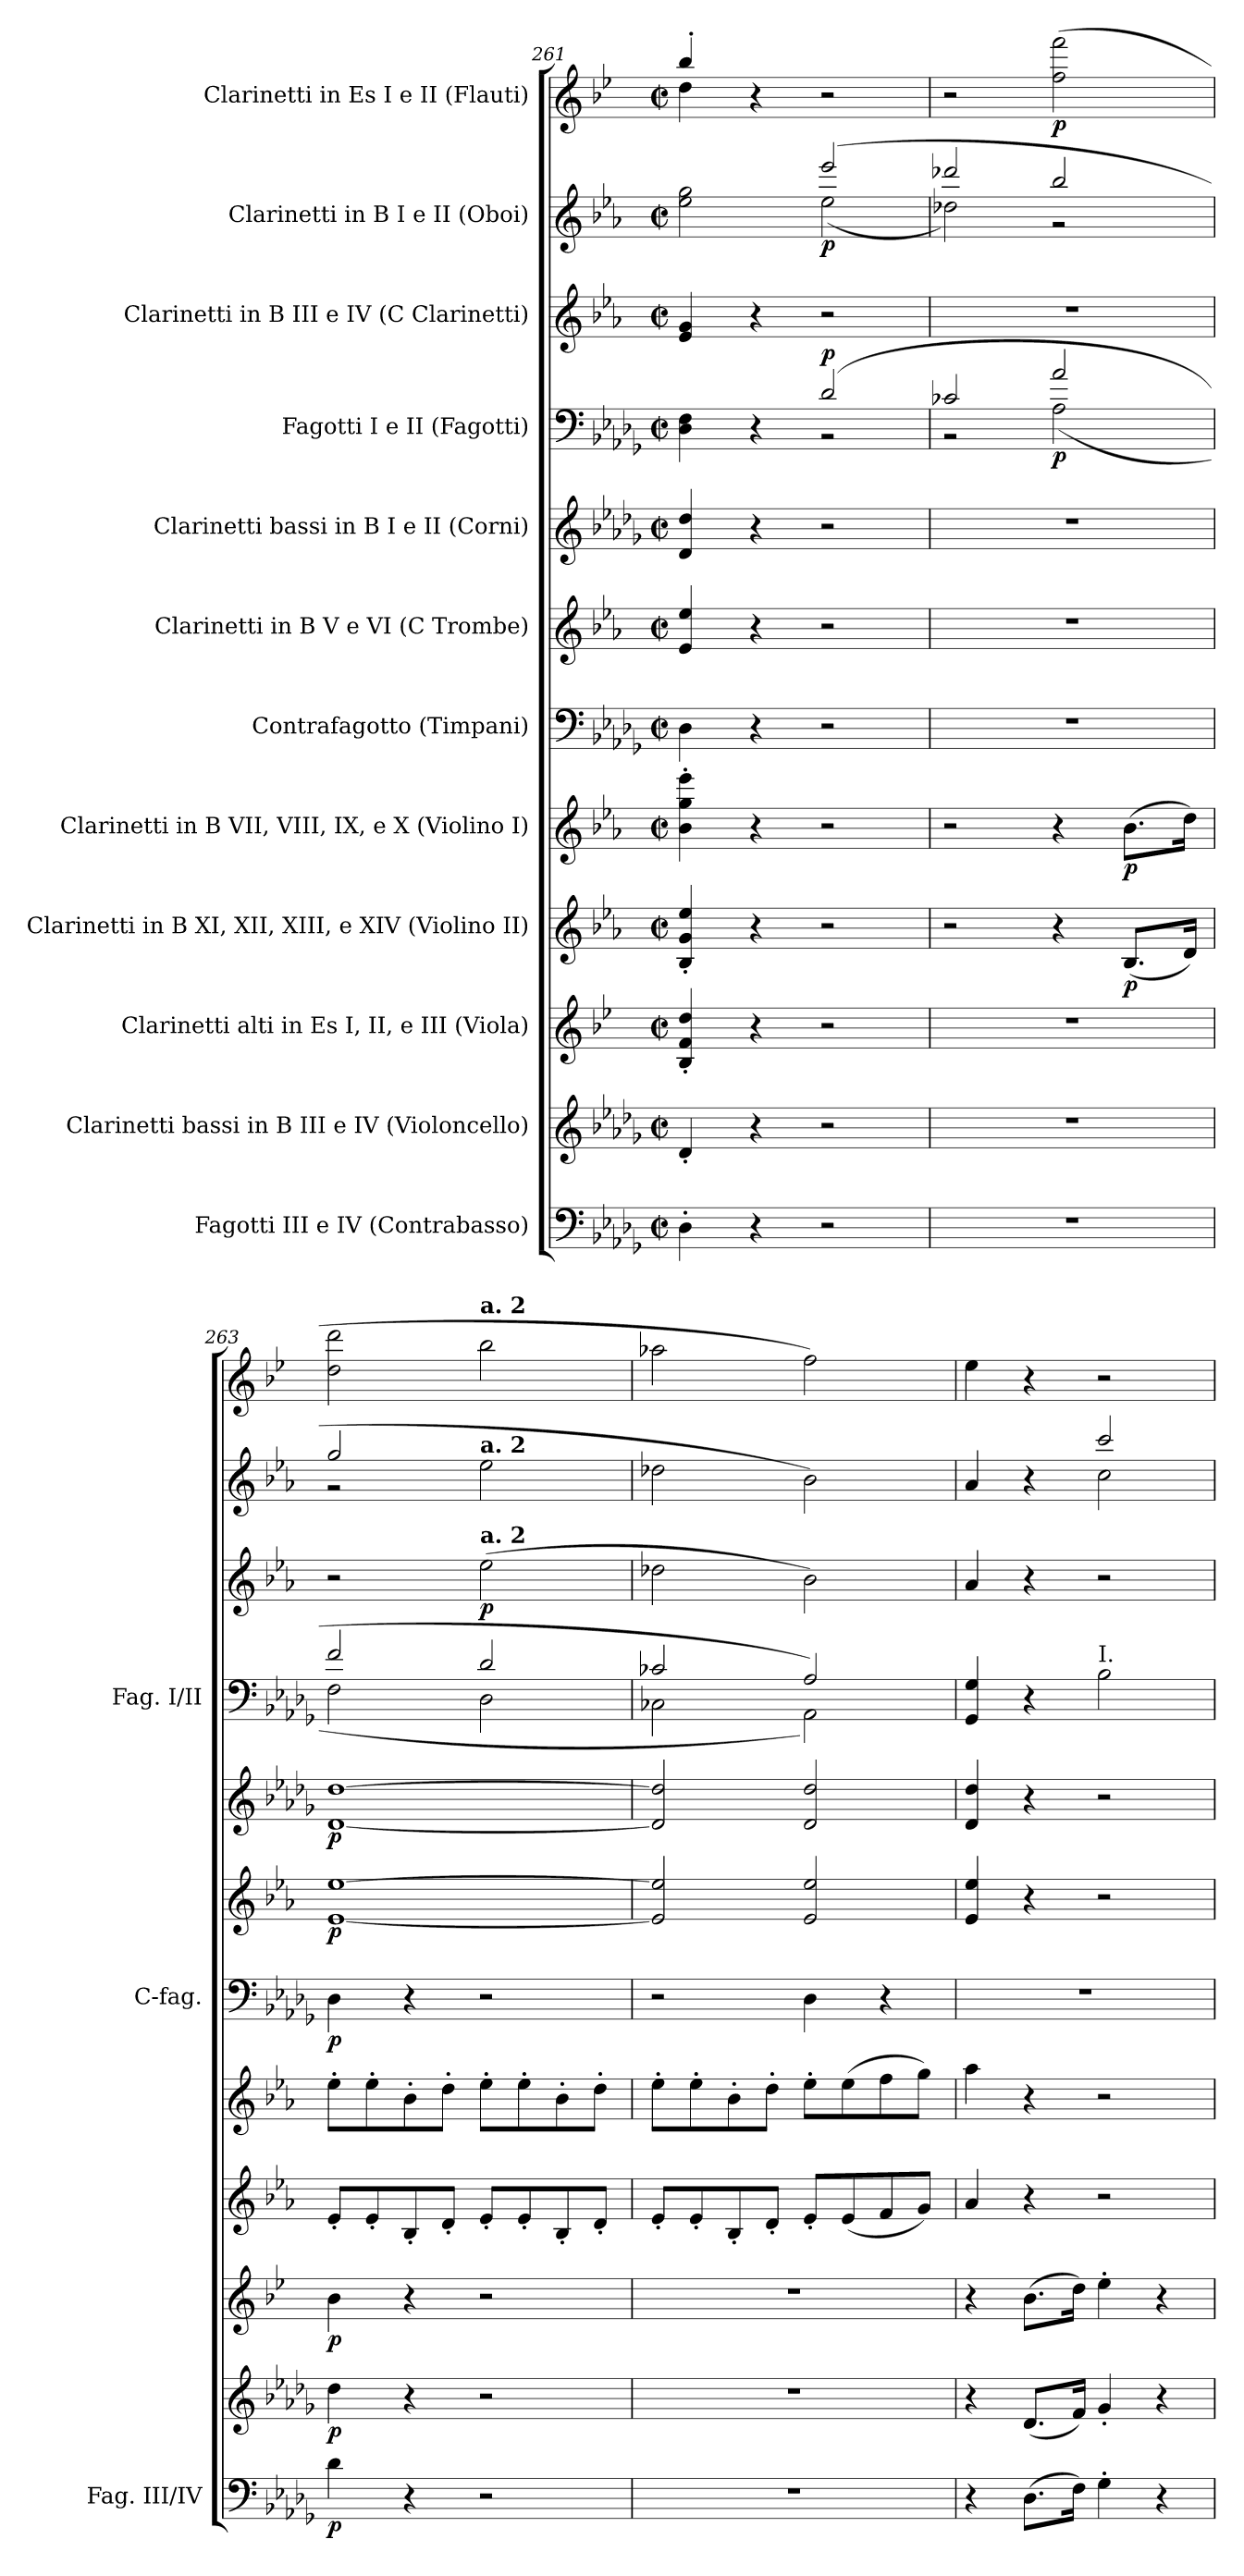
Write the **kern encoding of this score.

**kern	**dynam	**kern	**dynam	**kern	**dynam	**kern	**dynam	**kern	**dynam	**kern	**dynam	**kern	**dynam	**kern	**dynam	**kern	**dynam	**kern	**dynam	**kern	**dynam	**kern	**dynam
*part12	*part12	*part11	*part11	*part10	*part10	*part9	*part9	*part8	*part8	*part7	*part7	*part6	*part6	*part5	*part5	*part4	*part4	*part3	*part3	*part2	*part2	*part1	*part1
*staff12	*staff12	*staff11	*staff11	*staff10	*staff10	*staff9	*staff9	*staff8	*staff8	*staff7	*staff7	*staff6	*staff6	*staff5	*staff5	*staff4	*staff4	*staff3	*staff3	*staff2	*staff2	*staff1	*staff1
*I"Fagotti III e IV (Contrabasso)	*	*I"Clarinetti bassi in B III e IV (Violoncello)	*	*I"Clarinetti alti in Es I, II, e III (Viola)	*	*I"Clarinetti in B XI, XII, XIII, e XIV (Violino II)	*	*I"Clarinetti in B VII, VIII, IX, e X (Violino I)	*	*I"Contrafagotto (Timpani)	*	*I"Clarinetti in B V e VI (C Trombe)	*	*I"Clarinetti bassi in B I e II (Corni)	*	*I"Fagotti I e II (Fagotti)	*	*I"Clarinetti in B III e IV (C Clarinetti)	*	*I"Clarinetti in B I e II (Oboi)	*	*I"Clarinetti in Es I e II (Flauti)	*
*I'Fag. III/IV	*	*	*	*	*	*	*	*	*	*I'C-fag.	*	*	*	*	*	*I'Fag. I/II	*	*	*	*	*	*	*
*clefF4	*	*clefG2	*	*clefG2	*	*clefG2	*	*clefG2	*	*clefF4	*	*clefG2	*	*clefG2	*	*clefF4	*	*clefG2	*	*clefG2	*	*clefG2	*
*	*	*ITrd8c14	*	*ITrd5c9	*	*ITrd1c2	*	*ITrd1c2	*	*ITrd7c12	*	*ITrd1c2	*	*ITrd8c14	*	*	*	*ITrd1c2	*	*ITrd1c2	*	*ITrd-2c-3	*
*k[b-e-a-d-g-]	*	*k[b-e-a-d-g-]	*	*k[b-e-a-d-g-]	*	*k[b-e-a-d-g-]	*	*k[b-e-a-d-g-]	*	*k[b-e-a-d-g-]	*	*k[b-e-a-d-g-]	*	*k[b-e-a-d-g-]	*	*k[b-e-a-d-g-]	*	*k[b-e-a-d-g-]	*	*k[b-e-a-d-g-]	*	*k[b-e-a-d-g-]	*
*M2/2	*	*M2/2	*	*M2/2	*	*M2/2	*	*M2/2	*	*M2/2	*	*M2/2	*	*M2/2	*	*M2/2	*	*M2/2	*	*M2/2	*	*M2/2	*
*met(c|)	*	*met(c|)	*	*met(c|)	*	*met(c|)	*	*met(c|)	*	*met(c|)	*	*met(c|)	*	*met(c|)	*	*met(c|)	*	*met(c|)	*	*met(c|)	*	*met(c|)	*
=261	=261	=261	=261	=261	=261	=261	=261	=261	=261	=261	=261	=261	=261	=261	=261	=261	=261	=261	=261	=261	=261	=261	=261
*	*	*	*	*	*	*	*	*	*	*	*	*	*	*	*	*^	*	*	*	*^	*	*^	*
4D-'\	.	4D-'/	.	4D-/' 4A-/' 4f/'	.	4A-/' 4f/' 4dd-/'	.	4a-\' 4ff\' 4ddd-\'	.	4DD-\	.	4d-/ 4dd-/	.	4D-/ 4d-/	.	4D-\ 4F\	2ryy	.	4d-/ 4f/	.	2dd-\ 2ff\	2ryy	.	4ddd-'/	4ff\	.
4r	.	4r	.	4r	.	4r	.	4r	.	4r	.	4r	.	4r	.	4r	.	.	4r	.	.	.	.	4r	2.ryy	.
!	!	!	!	!	!	!	!	!	!	!	!	!	!	!	!	!	!	!LO:DY:a	!	!	!	!	!LO:DY:b	!	!	!
2r	.	2r	.	2r	.	2r	.	2r	.	2r	.	2r	.	2r	.	(>2d-/	2r	p	2r	.	(>2ddd-/	(<2dd-\	p	2r	.	.
*	*	*	*	*	*	*	*	*	*	*	*	*	*	*	*	*	*	*	*	*	*	*	*	*v	*v	*
=262	=262	=262	=262	=262	=262	=262	=262	=262	=262	=262	=262	=262	=262	=262	=262	=262	=262	=262	=262	=262	=262	=262	=262	=262	=262
1r	.	1r	.	1r	.	2r	.	2r	.	1r	.	1r	.	1r	.	2c-X/	2r	.	1r	.	2ccc-X/	2cc-X\)	.	2r	.
!	!	!	!	!	!	!	!	!	!	!	!	!	!	!	!	!	!	!LO:DY:b	!	!	!	!	!	!	!LO:DY:b
.	.	.	.	.	.	4r	.	4r	.	.	.	.	.	.	.	2a-/	(<2A-\	p	.	.	2aa-/	2r	.	(>2aa-\ 2aaa-\	p
!	!	!	!	!	!	!	!LO:DY:b	!	!LO:DY:b	!	!	!	!	!	!	!	!	!	!	!	!	!	!	!	!
.	.	.	.	.	.	(<8.A-/L	p	(>8.a-\L	p	.	.	.	.	.	.	.	.	.	.	.	.	.	.	.	.
.	.	.	.	.	.	16c/Jk)	.	16cc\Jk)	.	.	.	.	.	.	.	.	.	.	.	.	.	.	.	.	.
=263	=263	=263	=263	=263	=263	=263	=263	=263	=263	=263	=263	=263	=263	=263	=263	=263	=263	=263	=263	=263	=263	=263	=263	=263	=263
!	!LO:DY:b	!	!LO:DY:b	!	!LO:DY:b	!	!	!	!	!	!LO:DY:b	!	!LO:DY:b	!	!LO:DY:b	!	!	!	!	!	!	!	!	!	!
4d-\	p	4d-\	p	4d-\	p	8d-'/L	.	8dd-'\L	.	4DD-\	p	[1d- [1dd-	p	[1D- [1d-	p	2f/	2F\	.	2r	.	2ff/	2r	.	2ff\ 2fff\	.
.	.	.	.	.	.	8d-'/	.	8dd-'\	.	.	.	.	.	.	.	.	.	.	.	.	.	.	.	.	.
4r	.	4r	.	4r	.	8A-'/	.	8a-'\	.	4r	.	.	.	.	.	.	.	.	.	.	.	.	.	.	.
.	.	.	.	.	.	8c'/J	.	8cc'\J	.	.	.	.	.	.	.	.	.	.	.	.	.	.	.	.	.
!	!	!	!	!	!	!	!	!	!	!	!	!	!	!	!	!	!	!	!	!	!	!	!	!LO:TX:a:B:t=a. 2	!
!	!	!	!	!	!	!	!	!	!	!	!	!	!	!	!	!	!	!	!	!	!LO:TX:a:B:t=a. 2	!	!	!	!
!	!	!	!	!	!	!	!	!	!	!	!	!	!	!	!	!	!	!	!LO:TX:a:B:t=a. 2	!	!	!	!	!	!
!	!	!	!	!	!	!	!	!	!	!	!	!	!	!	!	!	!	!	!	!LO:DY:b	!	!	!	!	!
2r	.	2r	.	2r	.	8d-'/L	.	8dd-'\L	.	2r	.	.	.	.	.	2d-/	2D-\	.	(>2dd-\	p	2dd-\	2ryy	.	2ddd-\	.
.	.	.	.	.	.	8d-'/	.	8dd-'\	.	.	.	.	.	.	.	.	.	.	.	.	.	.	.	.	.
.	.	.	.	.	.	8A-'/	.	8a-'\	.	.	.	.	.	.	.	.	.	.	.	.	.	.	.	.	.
.	.	.	.	.	.	8c'/J	.	8cc'\J	.	.	.	.	.	.	.	.	.	.	.	.	.	.	.	.	.
*	*	*	*	*	*	*	*	*	*	*	*	*	*	*	*	*	*	*	*	*	*v	*v	*	*	*
=264	=264	=264	=264	=264	=264	=264	=264	=264	=264	=264	=264	=264	=264	=264	=264	=264	=264	=264	=264	=264	=264	=264	=264	=264
1r	.	1r	.	1r	.	8d-'/L	.	8dd-'\L	.	2r	.	2d-/] 2dd-/]	.	2D-/] 2d-/]	.	2c-X/	2C-X\	.	2cc-X\	.	2cc-X\	.	2ccc-X\	.
.	.	.	.	.	.	8d-'/	.	8dd-'\	.	.	.	.	.	.	.	.	.	.	.	.	.	.	.	.
.	.	.	.	.	.	8A-'/	.	8a-'\	.	.	.	.	.	.	.	.	.	.	.	.	.	.	.	.
.	.	.	.	.	.	8c'/J	.	8cc'\J	.	.	.	.	.	.	.	.	.	.	.	.	.	.	.	.
.	.	.	.	.	.	8d-'/L	.	8dd-'\L	.	4DD-\	.	2d-/ 2dd-/	.	2D-/ 2d-/	.	2A-/)	2AA-\)	.	2a-\)	.	2a-\)	.	2aa-\)	.
.	.	.	.	.	.	(<8d-/	.	(>8dd-\	.	.	.	.	.	.	.	.	.	.	.	.	.	.	.	.
.	.	.	.	.	.	8e-/	.	8ee-\	.	4r	.	.	.	.	.	.	.	.	.	.	.	.	.	.
.	.	.	.	.	.	8f/J)	.	8ff\J)	.	.	.	.	.	.	.	.	.	.	.	.	.	.	.	.
*	*	*	*	*	*	*	*	*	*	*	*	*	*	*	*	*v	*v	*	*	*	*	*	*	*
=265	=265	=265	=265	=265	=265	=265	=265	=265	=265	=265	=265	=265	=265	=265	=265	=265	=265	=265	=265	=265	=265	=265	=265
*	*	*	*	*	*	*	*	*	*	*	*	*	*	*	*	*	*	*	*	*^	*	*	*
4r	.	4r	.	4r	.	4g-/	.	4gg-\	.	1r	.	4d-/ 4dd-/	.	4D-/ 4d-/	.	4GG-/ 4G-/	.	4g-/	.	4g-/	2ryy	.	4gg-\	.
(>8.D-\L	.	(<8.D-/L	.	(>8.d-\L	.	4r	.	4r	.	.	.	4r	.	4r	.	4r	.	4r	.	4r	.	.	4r	.
16F\Jk)	.	16F/Jk)	.	16f\Jk)	.	.	.	.	.	.	.	.	.	.	.	.	.	.	.	.	.	.	.	.
!	!	!	!	!	!	!	!	!	!	!	!	!	!	!	!	!LO:TX:a:t=I.	!	!	!	!	!	!	!	!
4G-'\	.	4G-'/	.	4g-'\	.	2r	.	2r	.	.	.	2r	.	2r	.	2B-\	.	2r	.	2bb-/	2b-\	.	2r	.
4r	.	4r	.	4r	.	.	.	.	.	.	.	.	.	.	.	.	.	.	.	.	.	.	.	.
*	*	*	*	*	*	*	*	*	*	*	*	*	*	*	*	*	*	*	*	*v	*v	*	*	*
=	=	=	=	=	=	=	=	=	=	=	=	=	=	=	=	=	=	=	=	=	=	=	=
*-	*-	*-	*-	*-	*-	*-	*-	*-	*-	*-	*-	*-	*-	*-	*-	*-	*-	*-	*-	*-	*-	*-	*-
